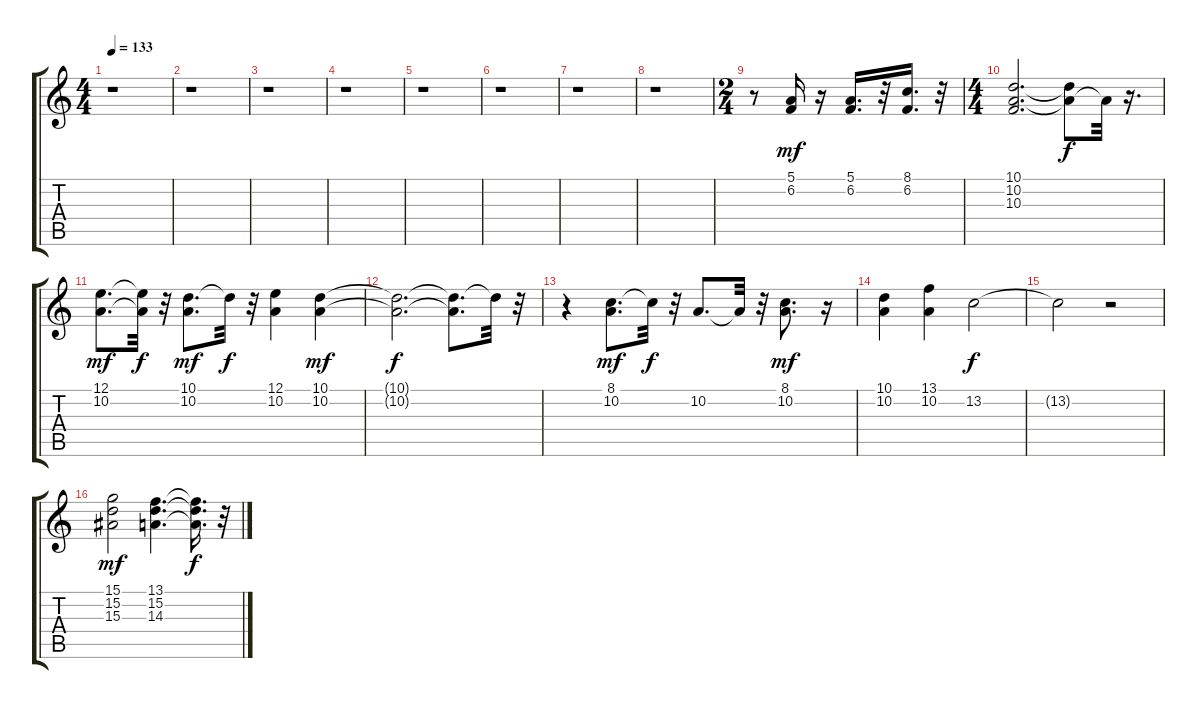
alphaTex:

\track "" {instrument choiraahs}
\staff {score tabs}
\tuning (E4 B3 G3 D3 A2 E2) {hide}
\ts (4 4)
\tempo 133
\clef g2
\ks c
r.1{dy f} |
r.1 |
r.1 |
r.1 |
r.1 |
r.1 |
r.1 |
r.1 |
\ts (2 4)
r.8 (5.1 6.2).16{dy mf} r.16 (5.1 6.2).16{d} r.32 (8.1 6.2).16{d} r.32 |
\ts (4 4)
(10.1 10.2 10.3).2{d} (10.1{t} 10.2{t}).8{dy f} 10.2{t}.32 r.16{d} |
(12.1 10.2).8{d dy mf} (12.1{t} 10.2{t}).32{dy f} r.32 (10.1 10.2).8{d dy mf} 10.1{t}.32{dy f} r.32 (12.1 10.2).4 (10.1 10.2).4{dy mf} |
(10.1{t} 10.2{t}).2{d dy f} (10.1{t} 10.2{t}).8{d} 10.1{t}.32 r.32 |
r.4 (8.1 10.2).8{d dy mf} 8.1{t}.32{dy f} r.32 10.2.8{d} 10.2{t}.32 r.32 (8.1 10.2).8{d dy mf} r.16 |
(10.1 10.2).4 (13.1 10.2).4 13.2.2{dy f} |
13.2{t}.2 r.2 |
(15.1 15.2 15.3).2{dy mf} (13.1 15.2 14.3).4{d} (13.1{t} 15.2{t} 14.3{t}).16{d dy f} r.32
